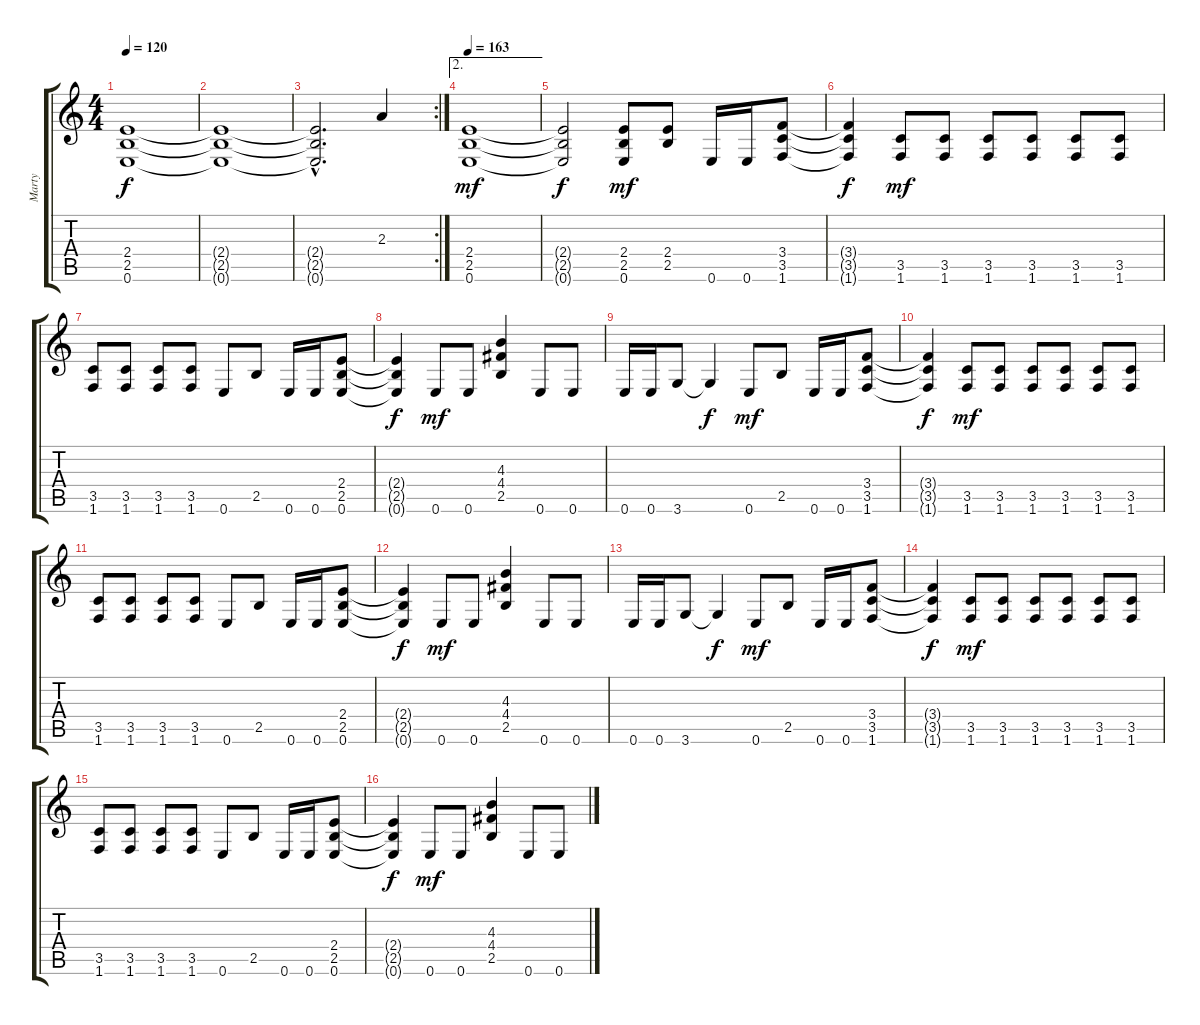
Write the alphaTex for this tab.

\track ("Marty" "Marty") {instrument distortionguitar}
\staff {score tabs}
\tuning (E4 B3 G3 D3 A2 E2) {hide}
\ts (4 4)
\tempo 120
\clef g2
\ks c
(2.4{t} 2.5{t} 0.6{t}).1{dy f} |
(2.4{t} 2.5{t} 0.6{t}).1 |
\rc 2
(2.4{hac t} 2.5{hac t} 0.6{hac t}).2{d} 2.3.4 |
\ae 2
\tempo 163
(2.4 2.5 0.6).1{dy mf} |
(2.4{t} 2.5{t} 0.6{t}).2{dy f} (2.4 2.5 0.6).8{dy mf} (2.4 2.5).8 0.6.16 0.6.16 (3.4 3.5 1.6).8 |
(3.4{t} 3.5{t} 1.6{t}).4{dy f} (3.5 1.6).8{dy mf} (3.5 1.6).8 (3.5 1.6).8 (3.5 1.6).8 (3.5 1.6).8 (3.5 1.6).8 |
(3.5 1.6).8 (3.5 1.6).8 (3.5 1.6).8 (3.5 1.6).8 0.6.8 2.5.8 0.6.16 0.6.16 (2.4 2.5 0.6).8 |
(2.4{t} 2.5{t} 0.6{t}).4{dy f} 0.6.8{dy mf} 0.6.8 (4.3 4.4 2.5).4 0.6.8 0.6.8 |
0.6.16 0.6.16 3.6.8 3.6{t}.4{dy f} 0.6.8{dy mf} 2.5.8 0.6.16 0.6.16 (3.4 3.5 1.6).8 |
(3.4{t} 3.5{t} 1.6{t}).4{dy f} (3.5 1.6).8{dy mf} (3.5 1.6).8 (3.5 1.6).8 (3.5 1.6).8 (3.5 1.6).8 (3.5 1.6).8 |
(3.5 1.6).8 (3.5 1.6).8 (3.5 1.6).8 (3.5 1.6).8 0.6.8 2.5.8 0.6.16 0.6.16 (2.4 2.5 0.6).8 |
(2.4{t} 2.5{t} 0.6{t}).4{dy f} 0.6.8{dy mf} 0.6.8 (4.3 4.4 2.5).4 0.6.8 0.6.8 |
0.6.16 0.6.16 3.6.8 3.6{t}.4{dy f} 0.6.8{dy mf} 2.5.8 0.6.16 0.6.16 (3.4 3.5 1.6).8 |
(3.4{t} 3.5{t} 1.6{t}).4{dy f} (3.5 1.6).8{dy mf} (3.5 1.6).8 (3.5 1.6).8 (3.5 1.6).8 (3.5 1.6).8 (3.5 1.6).8 |
(3.5 1.6).8 (3.5 1.6).8 (3.5 1.6).8 (3.5 1.6).8 0.6.8 2.5.8 0.6.16 0.6.16 (2.4 2.5 0.6).8 |
(2.4{t} 2.5{t} 0.6{t}).4{dy f} 0.6.8{dy mf} 0.6.8 (4.3 4.4 2.5).4 0.6.8 0.6.8
